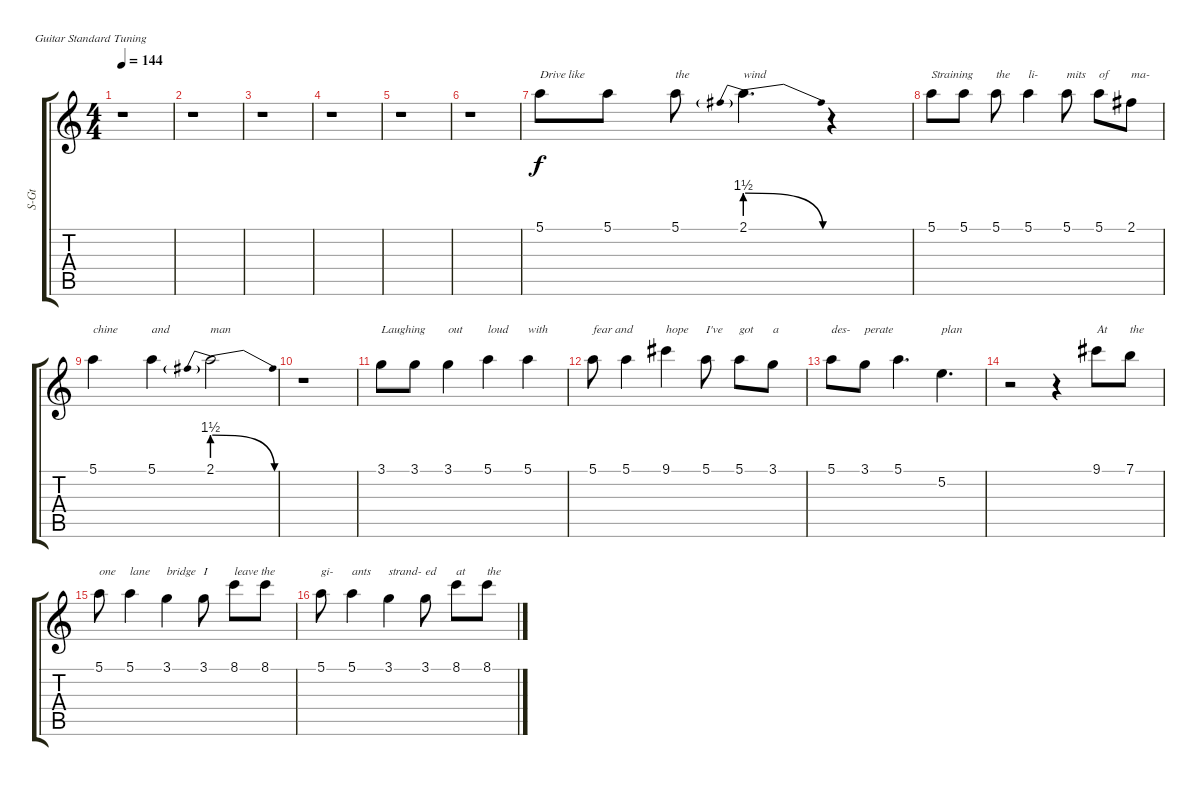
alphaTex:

\bracketExtendMode groupsimilarinstruments
\otherSystemsTrackNameOrientation horizontal
\track ("Geddy" "S-Gt") {instrument lead6voice}
\staff {score tabs}
\tuning (E4 B3 G3 D3 A2 E2)
\displaytranspose 12
\ts (4 4)
\tempo 144
\clef g2
\ks c
r.1{dy f beam Down} |
r.1{beam Down} |
r.1{beam Down} |
r.1{beam Down} |
r.1{beam Down} |
r.1{beam Down} |
5.1.8{txt "Drive like" beam Down} 5.1.8{beam Down} 5.1.8{txt "the" beam Down} 2.1{be (prebendrelease 0 6 60 0)}.4{d txt "wind" beam Down} r.4{beam Down} |
5.1.8{txt "Straining" beam Down} 5.1.8{beam Down} 5.1.8{txt "the" beam Down} 5.1.4{txt "li-" beam Down} 5.1.8{txt "mits" beam Down} 5.1.8{txt "of" beam Down} 2.1{acc #}.8{txt "ma-" beam Down} |
5.1.4{txt "chine" beam Down} 5.1.4{txt "and" beam Down} 2.1{be (prebendrelease 0 6 60 0)}.2{txt "man" beam Down} |
r.1{beam Down} |
3.1.8{txt "Laughing" beam Down} 3.1.8{beam Down} 3.1.4{txt "out" beam Down} 5.1.4{txt "loud" beam Down} 5.1.4{txt "with" beam Down} |
5.1.8{txt "fear and" beam Down} 5.1.4{beam Down} 9.1{acc #}.4{txt "hope" beam Down} 5.1.8{txt "I've" beam Down} 5.1.8{txt "got" beam Down} 3.1.8{txt "a" beam Down} |
5.1.8{txt "des-" beam Down} 3.1.8{txt "perate" beam Down} 5.1.4{d beam Down} 5.2.4{d txt "plan" beam Down} |
r.2{beam Down} r.4{beam Down} 9.1{acc #}.8{txt "At" beam Down} 7.1.8{txt "the" beam Down} |
5.1.8{txt "one" beam Down} 5.1.4{txt "lane" beam Down} 3.1.4{txt "bridge" beam Down} 3.1.8{txt "I" beam Down} 8.1.8{txt "leave the" beam Down} 8.1.8{beam Down} |
5.1.8{txt "gi-" beam Down} 5.1.4{txt "ants" beam Down} 3.1.4{txt "strand-" beam Down} 3.1.8{txt "ed" beam Down} 8.1.8{txt "at" beam Down} 8.1.8{txt "the" beam Down}
